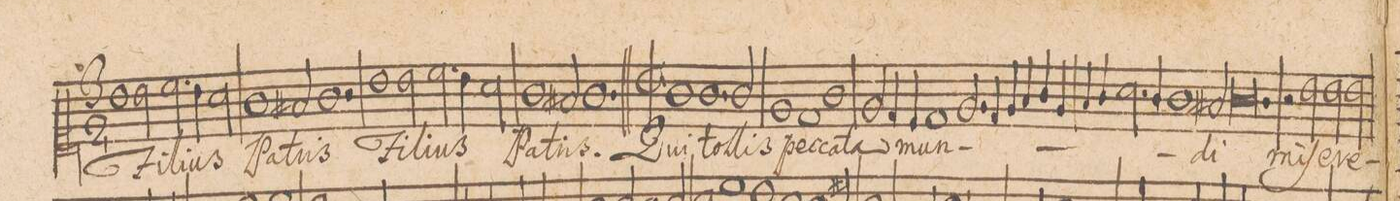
**kern	**text
*I"CANTVS.	*
*clefC1	*
*k[]	*
*met(c|)	*
*M3/2	*
1b\	Fi-
2b\	-li-
=54-	=54-
2.cc\	-us
4b\	.
2a\	.
=55-	=55-
1g\	Pa-
2f#X/	.
=56-	=56-
1g\	-tris.
2r	.
=57-	=57-
1b\	Fi-
2b\	-li-
=58-	=58-
2.cc\	-us
4b\	.
2a\	.
=59-	=59-
1g\	Pa-
2f#X/	.
=60-	=60-
1.g\	-tris.
=61||	=61||
*M2/1	*
*met(c|)	*
1g\	Qui
1.g\	tol-
=62-	=62-
2g/	-lis
1e/	pec-
=63-	=63-
1d/	-ca-
1g\	-ta
=64-	=64-
2e/	mun-
4d/	.
4c/	.
1d/	.
=65-	=65-
2.e/	.
4d/	.
4e/	.
4f/	.
4g/	.
4e/	.
=66-	=66-
4f/	.
4g/	.
2.a\	.
4g/	.
1g\	.
=67-	=67-
2f#X/	.
0.g\	-di
=68-	=68-
=69-	=69-
2r	.
2b\	mi-
2b\	-ſe-
2b\	-re-
=70-	=70-
*-	*-
